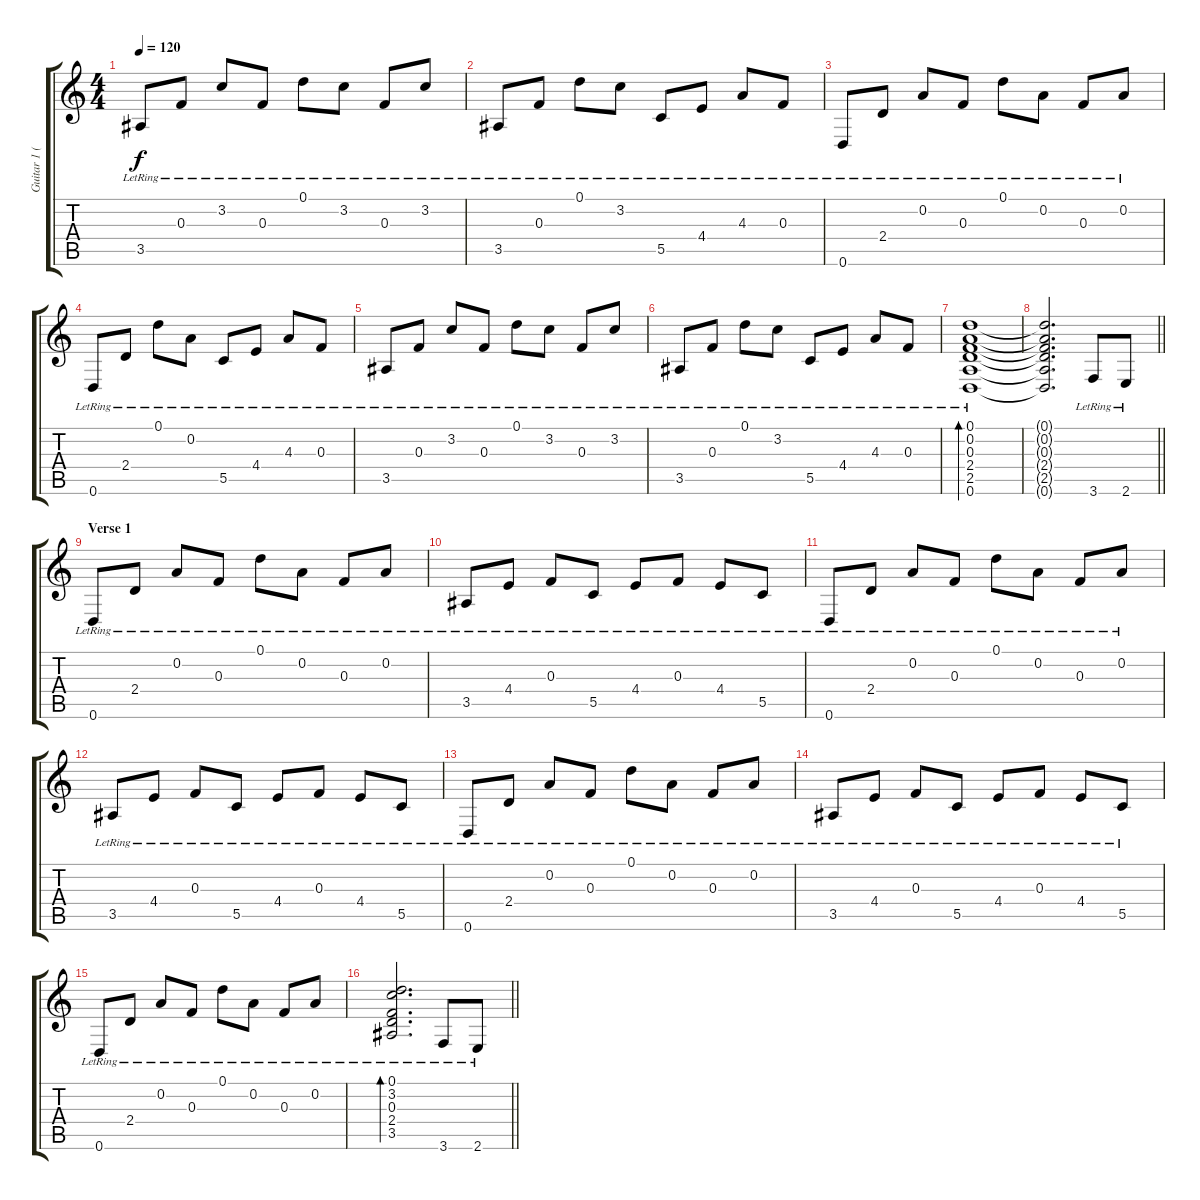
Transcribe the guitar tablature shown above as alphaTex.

\track ("Guitar 1 (Clean)" "Guitar 1 (") {instrument electricguitarclean}
\staff {score tabs}
\tuning (D4 A3 F3 C3 G2 D2) {hide}
\ts (4 4)
\tempo 120
\clef g2
\ks c
3.5{lr}.8{dy f} 0.3{lr}.8 3.2{lr}.8 0.3{lr}.8 0.1{lr}.8 3.2{lr}.8 0.3{lr}.8 3.2{lr}.8 |
3.5{lr}.8 0.3{lr}.8 0.1{lr}.8 3.2{lr}.8 5.5{lr}.8 4.4{lr}.8 4.3{lr}.8 0.3{lr}.8 |
0.6{lr}.8 2.4{lr}.8 0.2{lr}.8 0.3{lr}.8 0.1{lr}.8 0.2{lr}.8 0.3{lr}.8 0.2{lr}.8 |
0.6{lr}.8 2.4{lr}.8 0.1{lr}.8 0.2{lr}.8 5.5{lr}.8 4.4{lr}.8 4.3{lr}.8 0.3{lr}.8 |
3.5{lr}.8 0.3{lr}.8 3.2{lr}.8 0.3{lr}.8 0.1{lr}.8 3.2{lr}.8 0.3{lr}.8 3.2{lr}.8 |
3.5{lr}.8 0.3{lr}.8 0.1{lr}.8 3.2{lr}.8 5.5{lr}.8 4.4{lr}.8 4.3{lr}.8 0.3{lr}.8 |
(0.1{lr} 0.2{lr} 0.3{lr} 2.4{lr} 2.5{lr} 0.6{lr}).1{bd 120} |
\barLineRight lightlight
(0.1{t} 0.2{t} 0.3{t} 2.4{t} 2.5{t} 0.6{t}).2{d} 3.6{lr}.8 2.6{lr}.8 |
\section ("" "Verse 1")
0.6{lr}.8 2.4{lr}.8 0.2{lr}.8 0.3{lr}.8 0.1{lr}.8 0.2{lr}.8 0.3{lr}.8 0.2{lr}.8 |
3.5{lr}.8 4.4{lr}.8 0.3{lr}.8 5.5{lr}.8 4.4{lr}.8 0.3{lr}.8 4.4{lr}.8 5.5{lr}.8 |
0.6{lr}.8 2.4{lr}.8 0.2{lr}.8 0.3{lr}.8 0.1{lr}.8 0.2{lr}.8 0.3{lr}.8 0.2{lr}.8 |
3.5{lr}.8 4.4{lr}.8 0.3{lr}.8 5.5{lr}.8 4.4{lr}.8 0.3{lr}.8 4.4{lr}.8 5.5{lr}.8 |
0.6{lr}.8 2.4{lr}.8 0.2{lr}.8 0.3{lr}.8 0.1{lr}.8 0.2{lr}.8 0.3{lr}.8 0.2{lr}.8 |
3.5{lr}.8 4.4{lr}.8 0.3{lr}.8 5.5{lr}.8 4.4{lr}.8 0.3{lr}.8 4.4{lr}.8 5.5{lr}.8 |
0.6{lr}.8 2.4{lr}.8 0.2{lr}.8 0.3{lr}.8 0.1{lr}.8 0.2{lr}.8 0.3{lr}.8 0.2{lr}.8 |
\barLineRight lightlight
(0.1{lr} 3.2{lr} 0.3{lr} 2.4{lr} 3.5{lr}).2{d bd 60} 3.6{lr}.8 2.6{lr}.8
